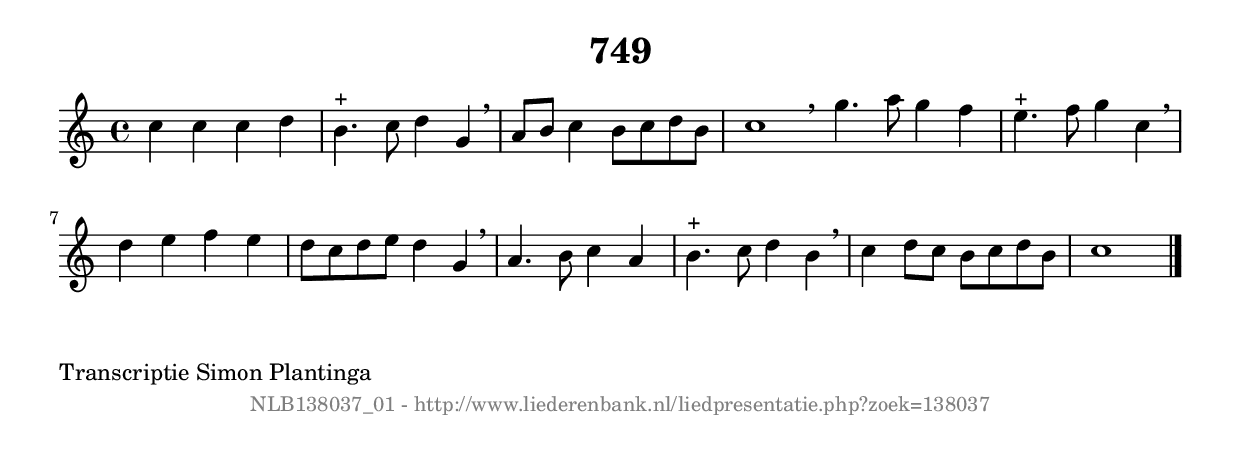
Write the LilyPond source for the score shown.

%
% produced by wce2krn 1.64 (7 June 2014)
%
\version"2.16"
#(append! paper-alist '(("long" . (cons (* 210 mm) (* 2000 mm)))))
#(set-default-paper-size "long")
sb = {\breathe}
mBreak = {\breathe }
bBreak = {\breathe }
x = {\once\override NoteHead #'style = #'cross }
gl=\glissando
itime={\override Staff.TimeSignature #'stencil = ##f }
ficta = {\once\set suggestAccidentals = ##t}
fine = {\once\override Score.RehearsalMark #'self-alignment-X = #1 \mark \markup {\italic{Fine}}}
dc = {\once\override Score.RehearsalMark #'self-alignment-X = #1 \mark \markup {\italic{D.C.}}}
dcf = {\once\override Score.RehearsalMark #'self-alignment-X = #1 \mark \markup {\italic{D.C. al Fine}}}
dcc = {\once\override Score.RehearsalMark #'self-alignment-X = #1 \mark \markup {\italic{D.C. al Coda}}}
ds = {\once\override Score.RehearsalMark #'self-alignment-X = #1 \mark \markup {\italic{D.S.}}}
dsf = {\once\override Score.RehearsalMark #'self-alignment-X = #1 \mark \markup {\italic{D.S. al Fine}}}
dsc = {\once\override Score.RehearsalMark #'self-alignment-X = #1 \mark \markup {\italic{D.S. al Coda}}}
pv = {\set Score.repeatCommands = #'((volta "1"))}
sv = {\set Score.repeatCommands = #'((volta "2"))}
tv = {\set Score.repeatCommands = #'((volta "3"))}
qv = {\set Score.repeatCommands = #'((volta "4"))}
xv = {\set Score.repeatCommands = #'((volta #f))}
\header{ tagline = ""
title = "749"
}
\score {{
\key c \major
\relative g'
{
\set melismaBusyProperties = #'()
\time 4/4
\tempo 4=120
\override Score.MetronomeMark #'transparent = ##t
\override Score.RehearsalMark #'break-visibility = #(vector #t #t #f)
c4 c4 c4 d4 | b4.^"+" c8 d4 g,4 \sb | a8 b8 c4 b8 c8 d8 b8 | c1 \bar ":|:" \bBreak
g'4. a8 g4 f4 | e4.^"+" f8 g4 c,4 \sb | d4 e4 f4 e4 | d8 c8 d8 e8 d4 g,4 | \mBreak \bar "|"
a4. b8 c4 a4 | b4.^"+" c8 d4 b4 \sb | c4 d8 c8 b8 c8 d8 b8 | c1 \bar "|."
 }}
 \midi { }
 \layout {
            indent = 0.0\cm
}
}
\markup { \wordwrap-string #" 
Transcriptie Simon Plantinga
"}
\markup { \vspace #0 } \markup { \with-color #grey \fill-line { \center-column { \smaller "NLB138037_01 - http://www.liederenbank.nl/liedpresentatie.php?zoek=138037" } } }
